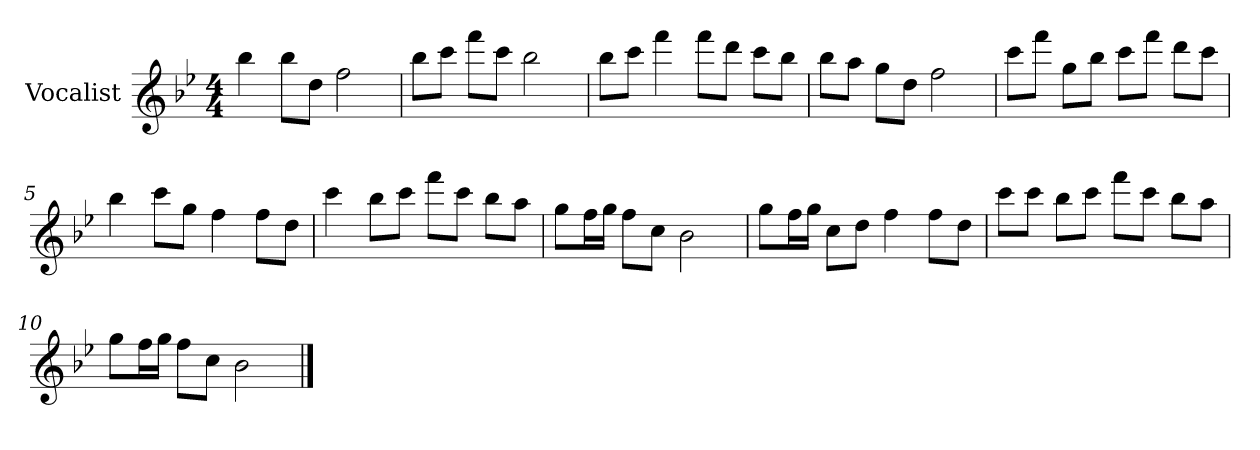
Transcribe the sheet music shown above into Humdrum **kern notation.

**kern
*part1
*staff1
*I"Vocalist
*k[b-e-]
*B-:
*M4/4
=
4bb-
8bb-L
8ddJ
2ff
=1
8bb-L
8cccJ
8fffL
8cccJ
2bb-
=2
8bb-L
8cccJ
4fff
8fffL
8dddJ
8cccL
8bb-J
=3
8bb-L
8aaJ
8ggL
8ddJ
2ff
=4
8cccL
8fffJ
8ggL
8bb-J
8cccL
8fffJ
8dddL
8cccJ
=5
4bb-
8cccL
8ggJ
4ff
8ffL
8ddJ
=6
4ccc
8bb-L
8cccJ
8fffL
8cccJ
8bb-L
8aaJ
=7
8ggL
16ffL
16ggJJ
8ffL
8ccJ
2b-
=8
8ggL
16ffL
16ggJJ
8ccL
8ddJ
4ff
8ffL
8ddJ
=9
8cccL
8cccJ
8bb-L
8cccJ
8fffL
8cccJ
8bb-L
8aaJ
=10
8ggL
16ffL
16ggJJ
8ffL
8ccJ
2b-
==
*-
